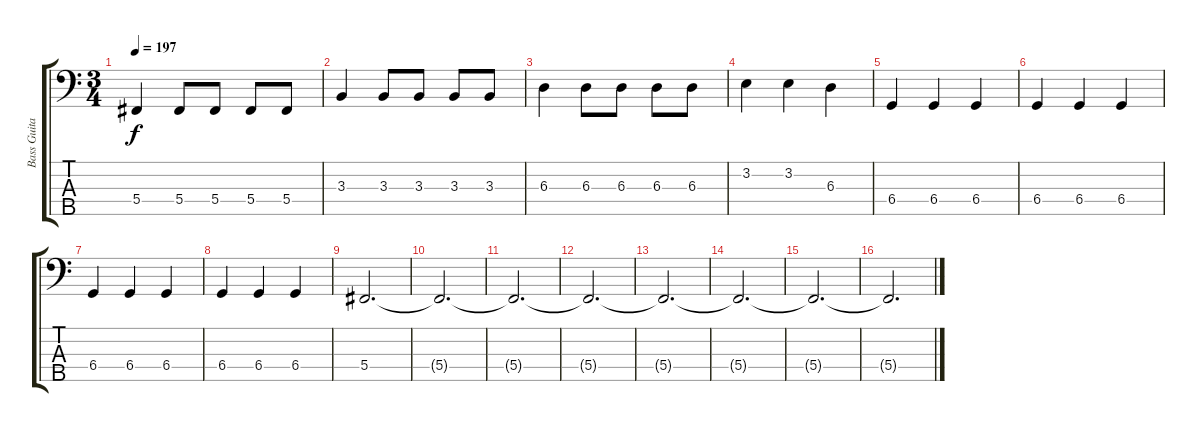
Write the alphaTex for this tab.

\track ("Bass Guitar" "Bass Guita") {instrument electricbassfinger}
\staff {score tabs}
\tuning (Gb2 Db2 Ab1 Db1 Ab0) {hide}
\ts (3 4)
\tempo 197
\clef f4
\ks c
5.4.4{dy f} 5.4.8 5.4.8 5.4.8 5.4.8 |
3.3.4 3.3.8 3.3.8 3.3.8 3.3.8 |
6.3.4 6.3.8 6.3.8 6.3.8 6.3.8 |
3.2.4 3.2.4 6.3.4 |
6.4.4 6.4.4 6.4.4 |
6.4.4 6.4.4 6.4.4 |
6.4.4 6.4.4 6.4.4 |
6.4.4 6.4.4 6.4.4 |
5.4.2{d volume 8} |
5.4{t}.2{d} |
5.4{t}.2{d} |
5.4{t}.2{d} |
5.4{t}.2{d volume 4} |
5.4{t}.2{d} |
5.4{t}.2{d} |
5.4{t}.2{d}
